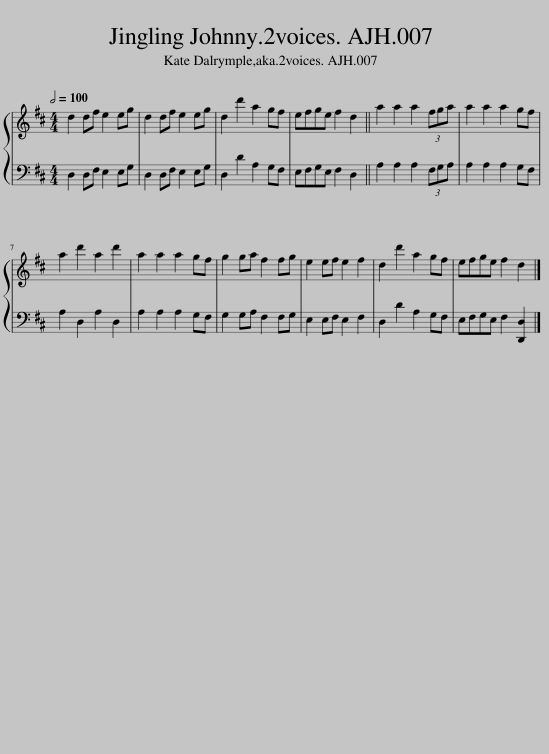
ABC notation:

X:1
%%score { 1 2 }
L:1/8
Q:1/2=100
M:4/4
I:linebreak $
K:D
V:1 treble
V:2 bass
V:1
 d2 df e2 eg | d2 df e2 eg | d2 d'2 a2 gf | efge f2 d2 || a2 a2 a2 (3fga | %5
 a2 a2 a2 gf |$ a2 d'2 a2 d'2 | a2 a2 a2 gf | g2 ga f2 fg | e2 ef e2 f2 | %10
 d2 d'2 a2 gf | efge f2 d2 |] %12
V:2
 D,2 D,F, E,2 E,G, | D,2 D,F, E,2 E,G, | D,2 D2 A,2 G,F, | E,F,G,E, F,2 D,2 || A,2 A,2 A,2 (3F,G,A, | %5
 A,2 A,2 A,2 G,F, |$ A,2 D,2 A,2 D,2 | A,2 A,2 A,2 G,F, | G,2 G,A, F,2 F,G, | E,2 E,F, E,2 F,2 | %10
 D,2 D2 A,2 G,F, | E,F,G,E, F,2 [D,,D,]2 |] %12
